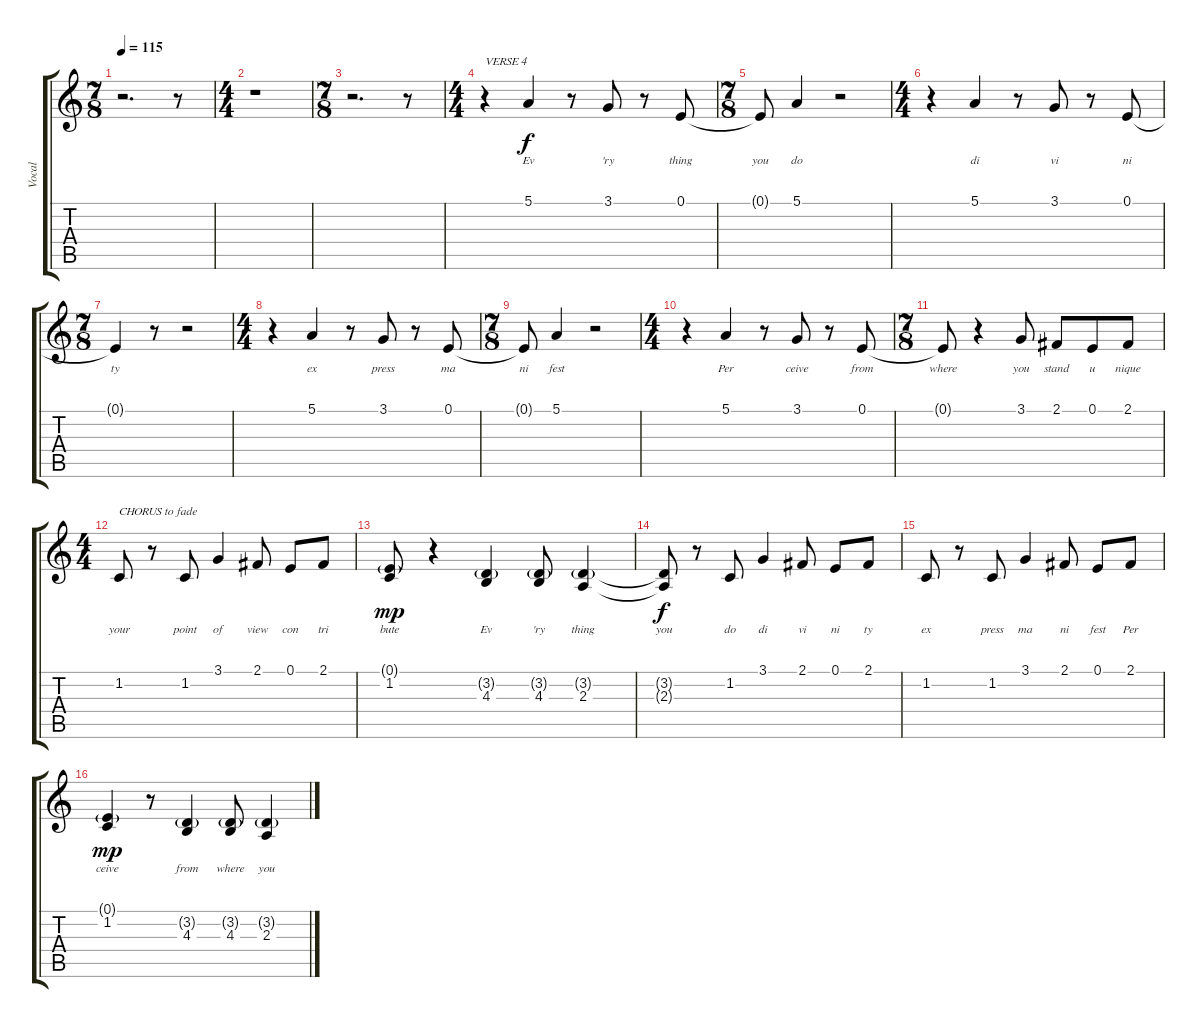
\track ("Vocal" "Vocal") {instrument acousticgrandpiano}
\staff {score tabs}
\tuning (E4 B3 G3 D3 A2 E2) {hide}
\ts (7 8)
\tempo 115
\clef g2
\ks c
r.2{d dy mp} r.8 |
\ts (4 4)
r.1 |
\ts (7 8)
r.2{d} r.8 |
\ts (4 4)
r.4{txt "VERSE 4"} 5.1.4{lyrics (0 "Ev") lyrics (1 "") lyrics (2 "") lyrics (3 "") lyrics (4 "") dy f} r.8 3.1.8{lyrics (0 "'ry") lyrics (1 "") lyrics (2 "") lyrics (3 "") lyrics (4 "")} r.8 0.1.8{lyrics (0 "thing") lyrics (1 "") lyrics (2 "") lyrics (3 "") lyrics (4 "")} |
\ts (7 8)
0.1{t}.8{lyrics (0 "you") lyrics (1 "") lyrics (2 "") lyrics (3 "") lyrics (4 "")} 5.1.4{lyrics (0 "do") lyrics (1 "") lyrics (2 "") lyrics (3 "") lyrics (4 "")} r.2 |
\ts (4 4)
r.4 5.1.4{lyrics (0 "di") lyrics (1 "") lyrics (2 "") lyrics (3 "") lyrics (4 "")} r.8 3.1.8{lyrics (0 "vi") lyrics (1 "") lyrics (2 "") lyrics (3 "") lyrics (4 "")} r.8 0.1.8{lyrics (0 "ni") lyrics (1 "") lyrics (2 "") lyrics (3 "") lyrics (4 "")} |
\ts (7 8)
0.1{t}.4{lyrics (0 "ty") lyrics (1 "") lyrics (2 "") lyrics (3 "") lyrics (4 "")} r.8 r.2 |
\ts (4 4)
r.4 5.1.4{lyrics (0 "ex") lyrics (1 "") lyrics (2 "") lyrics (3 "") lyrics (4 "")} r.8 3.1.8{lyrics (0 "press") lyrics (1 "") lyrics (2 "") lyrics (3 "") lyrics (4 "")} r.8 0.1.8{lyrics (0 "ma") lyrics (1 "") lyrics (2 "") lyrics (3 "") lyrics (4 "")} |
\ts (7 8)
0.1{t}.8{lyrics (0 "ni") lyrics (1 "") lyrics (2 "") lyrics (3 "") lyrics (4 "")} 5.1.4{lyrics (0 "fest") lyrics (1 "") lyrics (2 "") lyrics (3 "") lyrics (4 "")} r.2 |
\ts (4 4)
r.4 5.1.4{lyrics (0 "Per") lyrics (1 "") lyrics (2 "") lyrics (3 "") lyrics (4 "")} r.8 3.1.8{lyrics (0 "ceive") lyrics (1 "") lyrics (2 "") lyrics (3 "") lyrics (4 "")} r.8 0.1.8{lyrics (0 "from") lyrics (1 "") lyrics (2 "") lyrics (3 "") lyrics (4 "")} |
\ts (7 8)
0.1{t}.8{lyrics (0 "where") lyrics (1 "") lyrics (2 "") lyrics (3 "") lyrics (4 "")} r.4 3.1.8{lyrics (0 "you") lyrics (1 "") lyrics (2 "") lyrics (3 "") lyrics (4 "")} 2.1.8{lyrics (0 "stand") lyrics (1 "") lyrics (2 "") lyrics (3 "") lyrics (4 "")} 0.1.8{lyrics (0 "u") lyrics (1 "") lyrics (2 "") lyrics (3 "") lyrics (4 "")} 2.1.8{lyrics (0 "nique") lyrics (1 "") lyrics (2 "") lyrics (3 "") lyrics (4 "")} |
\ts (4 4)
1.2.8{txt "CHORUS to fade" lyrics (0 "your") lyrics (1 "") lyrics (2 "") lyrics (3 "") lyrics (4 "")} r.8 1.2.8{lyrics (0 "point") lyrics (1 "") lyrics (2 "") lyrics (3 "") lyrics (4 "")} 3.1.4{lyrics (0 "of") lyrics (1 "") lyrics (2 "") lyrics (3 "") lyrics (4 "")} 2.1.8{lyrics (0 "view") lyrics (1 "") lyrics (2 "") lyrics (3 "") lyrics (4 "")} 0.1.8{lyrics (0 "con") lyrics (1 "") lyrics (2 "") lyrics (3 "") lyrics (4 "")} 2.1.8{lyrics (0 "tri") lyrics (1 "") lyrics (2 "") lyrics (3 "") lyrics (4 "")} |
(0.1{g} 1.2).8{lyrics (0 "bute") lyrics (1 "") lyrics (2 "") lyrics (3 "") lyrics (4 "") dy mp} r.4 (3.2{g} 4.3).4{lyrics (0 "Ev") lyrics (1 "") lyrics (2 "") lyrics (3 "") lyrics (4 "")} (3.2{g} 4.3).8{lyrics (0 "'ry") lyrics (1 "") lyrics (2 "") lyrics (3 "") lyrics (4 "")} (3.2{g} 2.3).4{lyrics (0 "thing") lyrics (1 "") lyrics (2 "") lyrics (3 "") lyrics (4 "")} |
(3.2{t} 2.3{t}).8{lyrics (0 "you") lyrics (1 "") lyrics (2 "") lyrics (3 "") lyrics (4 "") dy f} r.8 1.2.8{lyrics (0 "do") lyrics (1 "") lyrics (2 "") lyrics (3 "") lyrics (4 "")} 3.1.4{lyrics (0 "di") lyrics (1 "") lyrics (2 "") lyrics (3 "") lyrics (4 "")} 2.1.8{lyrics (0 "vi") lyrics (1 "") lyrics (2 "") lyrics (3 "") lyrics (4 "")} 0.1.8{lyrics (0 "ni") lyrics (1 "") lyrics (2 "") lyrics (3 "") lyrics (4 "")} 2.1.8{lyrics (0 "ty") lyrics (1 "") lyrics (2 "") lyrics (3 "") lyrics (4 "")} |
1.2.8{lyrics (0 "ex") lyrics (1 "") lyrics (2 "") lyrics (3 "") lyrics (4 "")} r.8 1.2.8{lyrics (0 "press") lyrics (1 "") lyrics (2 "") lyrics (3 "") lyrics (4 "")} 3.1.4{lyrics (0 "ma") lyrics (1 "") lyrics (2 "") lyrics (3 "") lyrics (4 "")} 2.1.8{lyrics (0 "ni") lyrics (1 "") lyrics (2 "") lyrics (3 "") lyrics (4 "")} 0.1.8{lyrics (0 "fest") lyrics (1 "") lyrics (2 "") lyrics (3 "") lyrics (4 "")} 2.1.8{lyrics (0 "Per") lyrics (1 "") lyrics (2 "") lyrics (3 "") lyrics (4 "")} |
(0.1{g} 1.2).4{lyrics (0 "ceive") lyrics (1 "") lyrics (2 "") lyrics (3 "") lyrics (4 "") dy mp} r.8 (3.2{g} 4.3).4{lyrics (0 "from") lyrics (1 "") lyrics (2 "") lyrics (3 "") lyrics (4 "")} (3.2{g} 4.3).8{lyrics (0 "where") lyrics (1 "") lyrics (2 "") lyrics (3 "") lyrics (4 "")} (3.2{g} 2.3).4{lyrics (0 "you") lyrics (1 "") lyrics (2 "") lyrics (3 "") lyrics (4 "")}
